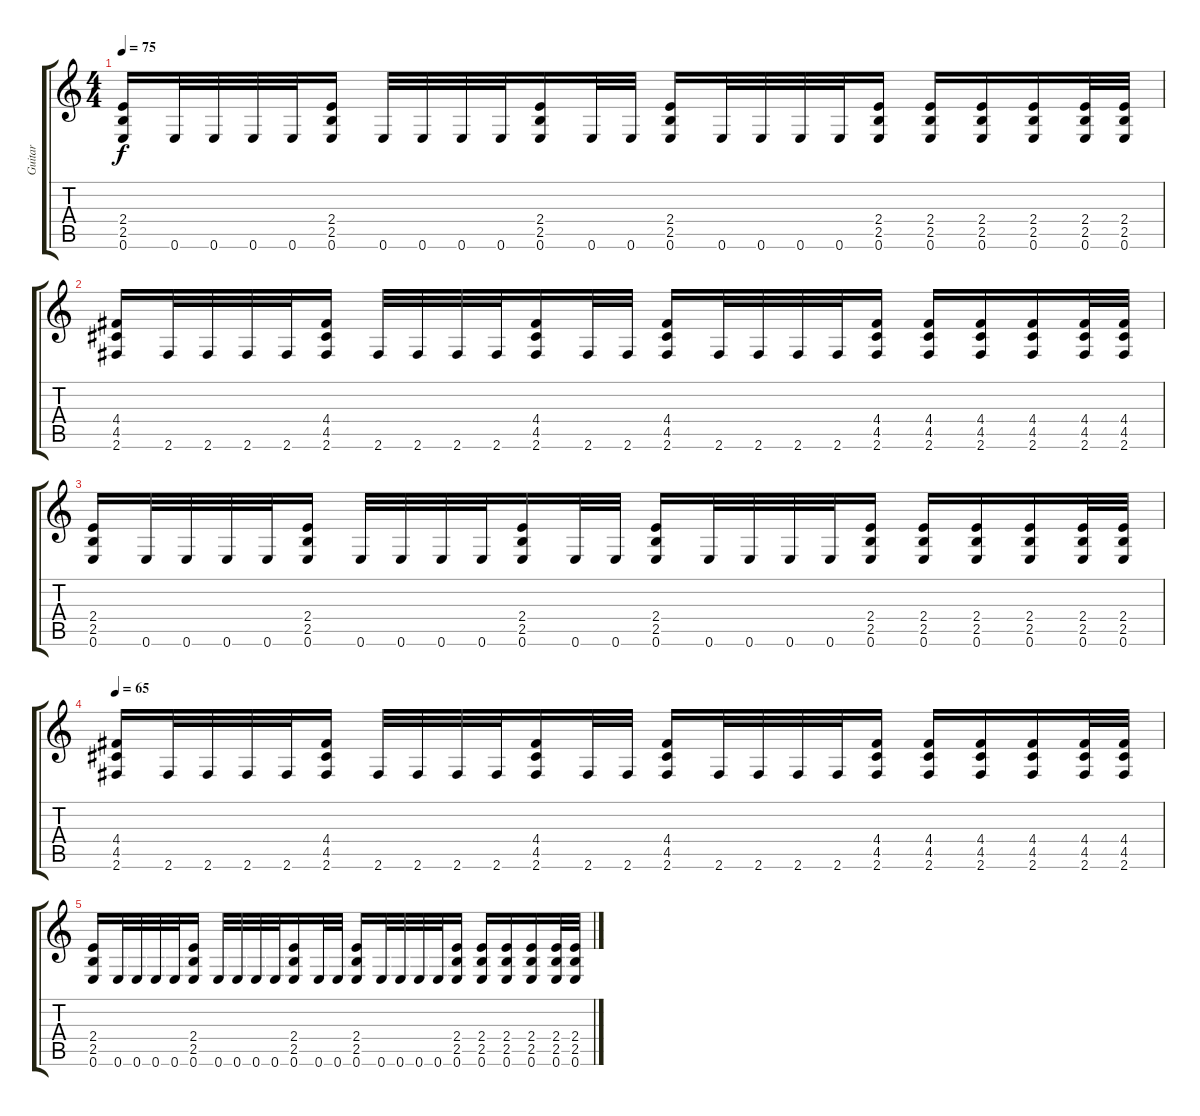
\track ("Guitar" "Guitar") {instrument distortionguitar}
\staff {score tabs}
\tuning (E4 B3 G3 D3 A2 E2) {hide}
\ts (4 4)
\tempo 75
\clef g2
\ks c
(2.4 2.5 0.6).16{dy f} 0.6.32 0.6.32 0.6.32 0.6.32 (2.4 2.5 0.6).16 0.6.32 0.6.32 0.6.32 0.6.32 (2.4 2.5 0.6).16 0.6.32 0.6.32 (2.4 2.5 0.6).16 0.6.32 0.6.32 0.6.32 0.6.32 (2.4 2.5 0.6).16 (2.4 2.5 0.6).16 (2.4 2.5 0.6).16 (2.4 2.5 0.6).16 (2.4 2.5 0.6).32 (2.4 2.5 0.6).32 |
(4.4 4.5 2.6).16{volume 0} 2.6.32 2.6.32 2.6.32 2.6.32 (4.4 4.5 2.6).16 2.6.32 2.6.32 2.6.32 2.6.32 (4.4 4.5 2.6).16 2.6.32 2.6.32 (4.4 4.5 2.6).16 2.6.32 2.6.32 2.6.32 2.6.32 (4.4 4.5 2.6).16 (4.4 4.5 2.6).16 (4.4 4.5 2.6).16 (4.4 4.5 2.6).16 (4.4 4.5 2.6).32 (4.4 4.5 2.6).32 |
(2.4 2.5 0.6).16 0.6.32 0.6.32 0.6.32 0.6.32 (2.4 2.5 0.6).16 0.6.32 0.6.32 0.6.32 0.6.32 (2.4 2.5 0.6).16 0.6.32 0.6.32 (2.4 2.5 0.6).16 0.6.32 0.6.32 0.6.32 0.6.32 (2.4 2.5 0.6).16 (2.4 2.5 0.6).16 (2.4 2.5 0.6).16 (2.4 2.5 0.6).16 (2.4 2.5 0.6).32 (2.4 2.5 0.6).32 |
\tempo 65
(4.4 4.5 2.6).16 2.6.32 2.6.32 2.6.32 2.6.32 (4.4 4.5 2.6).16 2.6.32 2.6.32 2.6.32 2.6.32 (4.4 4.5 2.6).16 2.6.32 2.6.32 (4.4 4.5 2.6).16 2.6.32 2.6.32 2.6.32 2.6.32 (4.4 4.5 2.6).16 (4.4 4.5 2.6).16 (4.4 4.5 2.6).16 (4.4 4.5 2.6).16 (4.4 4.5 2.6).32 (4.4 4.5 2.6).32 |
(2.4 2.5 0.6).16 0.6.32 0.6.32 0.6.32 0.6.32 (2.4 2.5 0.6).16 0.6.32 0.6.32 0.6.32 0.6.32 (2.4 2.5 0.6).16 0.6.32 0.6.32 (2.4 2.5 0.6).16 0.6.32 0.6.32 0.6.32 0.6.32 (2.4 2.5 0.6).16 (2.4 2.5 0.6).16 (2.4 2.5 0.6).16 (2.4 2.5 0.6).16 (2.4 2.5 0.6).32 (2.4 2.5 0.6).32
